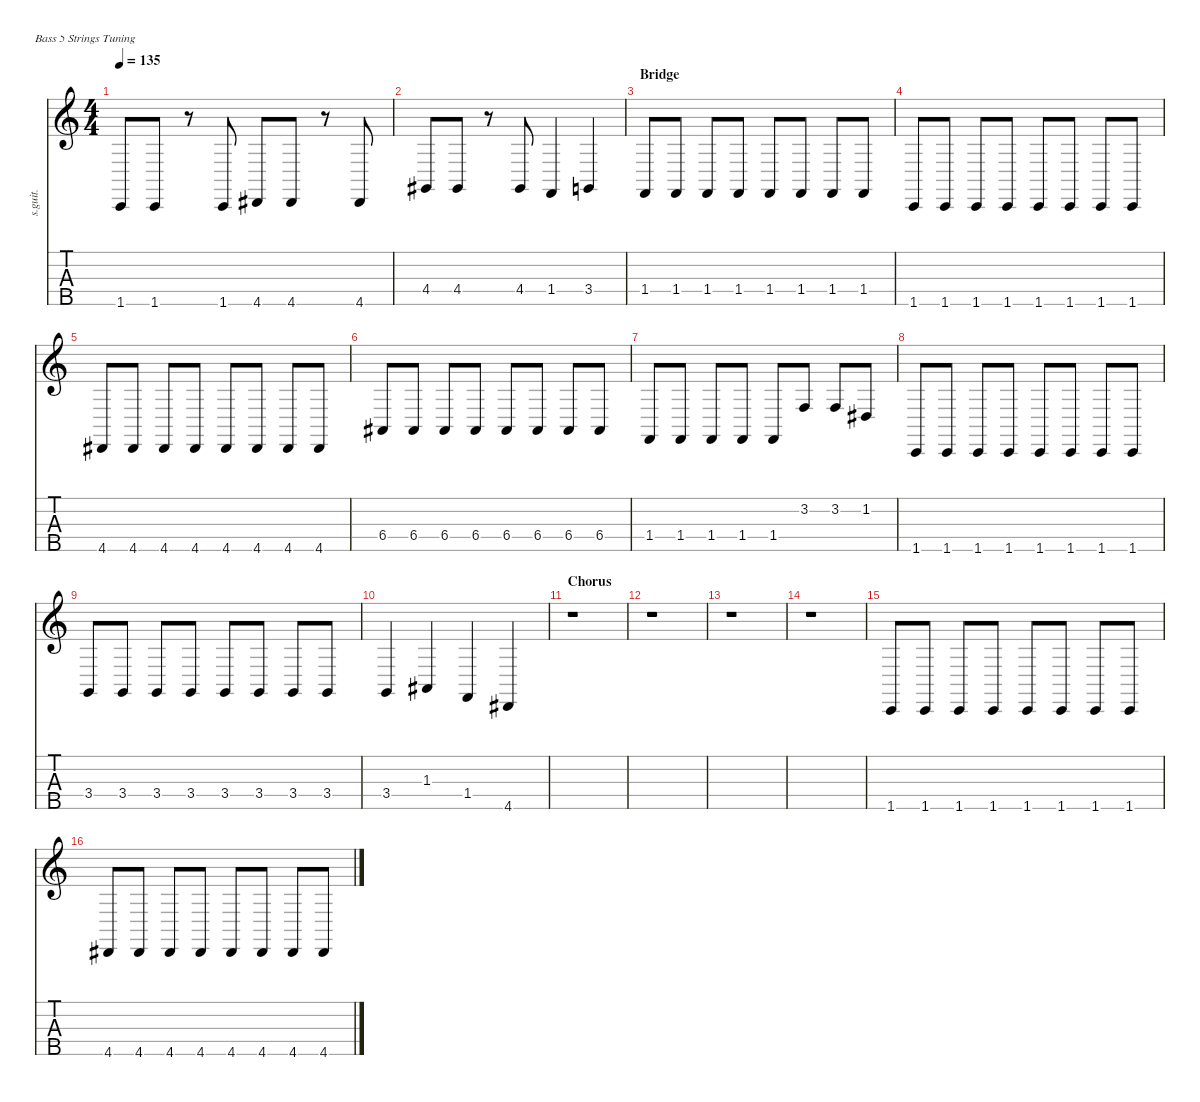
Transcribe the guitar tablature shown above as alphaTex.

\defaultSystemsLayout 4
\hideDynamics
\bracketExtendMode nobrackets
\track ("John Cooper (5-String)" "s.guit.") {instrument electricbassfinger}
\staff {score tabs}
\tuning (G2 D2 A1 E1 B0)
\ts (4 4)
\tempo 135
\clef g2
\ks c
1.5.8{lyrics (0 "") lyrics (1 "") lyrics (2 "") lyrics (3 "") lyrics (4 "") dy f} 1.5.8{lyrics (0 "") lyrics (1 "") lyrics (2 "") lyrics (3 "") lyrics (4 "")} r.8 1.5.8{lyrics (0 "") lyrics (1 "") lyrics (2 "") lyrics (3 "") lyrics (4 "")} 4.5{acc #}.8{lyrics (0 "") lyrics (1 "") lyrics (2 "") lyrics (3 "") lyrics (4 "")} 4.5{acc #}.8{lyrics (0 "") lyrics (1 "") lyrics (2 "") lyrics (3 "") lyrics (4 "")} r.8 4.5{acc #}.8{lyrics (0 "") lyrics (1 "") lyrics (2 "") lyrics (3 "") lyrics (4 "")} |
4.4{acc #}.8{lyrics (0 "") lyrics (1 "") lyrics (2 "") lyrics (3 "") lyrics (4 "")} 4.4{acc #}.8{lyrics (0 "") lyrics (1 "") lyrics (2 "") lyrics (3 "") lyrics (4 "")} r.8 4.4{acc #}.8{lyrics (0 "") lyrics (1 "") lyrics (2 "") lyrics (3 "") lyrics (4 "")} 1.4.4{lyrics (0 "") lyrics (1 "") lyrics (2 "") lyrics (3 "") lyrics (4 "")} 3.4.4{lyrics (0 "") lyrics (1 "") lyrics (2 "") lyrics (3 "") lyrics (4 "")} |
\section ("" "Bridge")
1.4.8{lyrics (0 "") lyrics (1 "") lyrics (2 "") lyrics (3 "") lyrics (4 "")} 1.4.8{lyrics (0 "") lyrics (1 "") lyrics (2 "") lyrics (3 "") lyrics (4 "")} 1.4.8{lyrics (0 "") lyrics (1 "") lyrics (2 "") lyrics (3 "") lyrics (4 "")} 1.4.8{lyrics (0 "") lyrics (1 "") lyrics (2 "") lyrics (3 "") lyrics (4 "")} 1.4.8{lyrics (0 "") lyrics (1 "") lyrics (2 "") lyrics (3 "") lyrics (4 "")} 1.4.8{lyrics (0 "") lyrics (1 "") lyrics (2 "") lyrics (3 "") lyrics (4 "")} 1.4.8{lyrics (0 "") lyrics (1 "") lyrics (2 "") lyrics (3 "") lyrics (4 "")} 1.4.8{lyrics (0 "") lyrics (1 "") lyrics (2 "") lyrics (3 "") lyrics (4 "")} |
1.5.8{lyrics (0 "") lyrics (1 "") lyrics (2 "") lyrics (3 "") lyrics (4 "")} 1.5.8{lyrics (0 "") lyrics (1 "") lyrics (2 "") lyrics (3 "") lyrics (4 "")} 1.5.8{lyrics (0 "") lyrics (1 "") lyrics (2 "") lyrics (3 "") lyrics (4 "")} 1.5.8{lyrics (0 "") lyrics (1 "") lyrics (2 "") lyrics (3 "") lyrics (4 "")} 1.5.8{lyrics (0 "") lyrics (1 "") lyrics (2 "") lyrics (3 "") lyrics (4 "")} 1.5.8{lyrics (0 "") lyrics (1 "") lyrics (2 "") lyrics (3 "") lyrics (4 "")} 1.5.8{lyrics (0 "") lyrics (1 "") lyrics (2 "") lyrics (3 "") lyrics (4 "")} 1.5.8{lyrics (0 "") lyrics (1 "") lyrics (2 "") lyrics (3 "") lyrics (4 "")} |
4.5{acc #}.8{lyrics (0 "") lyrics (1 "") lyrics (2 "") lyrics (3 "") lyrics (4 "")} 4.5{acc #}.8{lyrics (0 "") lyrics (1 "") lyrics (2 "") lyrics (3 "") lyrics (4 "")} 4.5{acc #}.8{lyrics (0 "") lyrics (1 "") lyrics (2 "") lyrics (3 "") lyrics (4 "")} 4.5{acc #}.8{lyrics (0 "") lyrics (1 "") lyrics (2 "") lyrics (3 "") lyrics (4 "")} 4.5{acc #}.8{lyrics (0 "") lyrics (1 "") lyrics (2 "") lyrics (3 "") lyrics (4 "")} 4.5{acc #}.8{lyrics (0 "") lyrics (1 "") lyrics (2 "") lyrics (3 "") lyrics (4 "")} 4.5{acc #}.8{lyrics (0 "") lyrics (1 "") lyrics (2 "") lyrics (3 "") lyrics (4 "")} 4.5{acc #}.8{lyrics (0 "") lyrics (1 "") lyrics (2 "") lyrics (3 "") lyrics (4 "")} |
6.4{acc #}.8{lyrics (0 "") lyrics (1 "") lyrics (2 "") lyrics (3 "") lyrics (4 "")} 6.4{acc #}.8{lyrics (0 "") lyrics (1 "") lyrics (2 "") lyrics (3 "") lyrics (4 "")} 6.4{acc #}.8{lyrics (0 "") lyrics (1 "") lyrics (2 "") lyrics (3 "") lyrics (4 "")} 6.4{acc #}.8{lyrics (0 "") lyrics (1 "") lyrics (2 "") lyrics (3 "") lyrics (4 "")} 6.4{acc #}.8{lyrics (0 "") lyrics (1 "") lyrics (2 "") lyrics (3 "") lyrics (4 "")} 6.4{acc #}.8{lyrics (0 "") lyrics (1 "") lyrics (2 "") lyrics (3 "") lyrics (4 "")} 6.4{acc #}.8{lyrics (0 "") lyrics (1 "") lyrics (2 "") lyrics (3 "") lyrics (4 "")} 6.4{acc #}.8{lyrics (0 "") lyrics (1 "") lyrics (2 "") lyrics (3 "") lyrics (4 "")} |
1.4.8{lyrics (0 "") lyrics (1 "") lyrics (2 "") lyrics (3 "") lyrics (4 "")} 1.4.8{lyrics (0 "") lyrics (1 "") lyrics (2 "") lyrics (3 "") lyrics (4 "")} 1.4.8{lyrics (0 "") lyrics (1 "") lyrics (2 "") lyrics (3 "") lyrics (4 "")} 1.4.8{lyrics (0 "") lyrics (1 "") lyrics (2 "") lyrics (3 "") lyrics (4 "")} 1.4.8{lyrics (0 "") lyrics (1 "") lyrics (2 "") lyrics (3 "") lyrics (4 "")} 3.2.8{lyrics (0 "") lyrics (1 "") lyrics (2 "") lyrics (3 "") lyrics (4 "")} 3.2.8{lyrics (0 "") lyrics (1 "") lyrics (2 "") lyrics (3 "") lyrics (4 "")} 1.2{acc #}.8{lyrics (0 "") lyrics (1 "") lyrics (2 "") lyrics (3 "") lyrics (4 "")} |
1.5.8{lyrics (0 "") lyrics (1 "") lyrics (2 "") lyrics (3 "") lyrics (4 "")} 1.5.8{lyrics (0 "") lyrics (1 "") lyrics (2 "") lyrics (3 "") lyrics (4 "")} 1.5.8{lyrics (0 "") lyrics (1 "") lyrics (2 "") lyrics (3 "") lyrics (4 "")} 1.5.8{lyrics (0 "") lyrics (1 "") lyrics (2 "") lyrics (3 "") lyrics (4 "")} 1.5.8{lyrics (0 "") lyrics (1 "") lyrics (2 "") lyrics (3 "") lyrics (4 "")} 1.5.8{lyrics (0 "") lyrics (1 "") lyrics (2 "") lyrics (3 "") lyrics (4 "")} 1.5.8{lyrics (0 "") lyrics (1 "") lyrics (2 "") lyrics (3 "") lyrics (4 "")} 1.5.8{lyrics (0 "") lyrics (1 "") lyrics (2 "") lyrics (3 "") lyrics (4 "")} |
3.4.8{lyrics (0 "") lyrics (1 "") lyrics (2 "") lyrics (3 "") lyrics (4 "")} 3.4.8{lyrics (0 "") lyrics (1 "") lyrics (2 "") lyrics (3 "") lyrics (4 "")} 3.4.8{lyrics (0 "") lyrics (1 "") lyrics (2 "") lyrics (3 "") lyrics (4 "")} 3.4.8{lyrics (0 "") lyrics (1 "") lyrics (2 "") lyrics (3 "") lyrics (4 "")} 3.4.8{lyrics (0 "") lyrics (1 "") lyrics (2 "") lyrics (3 "") lyrics (4 "")} 3.4.8{lyrics (0 "") lyrics (1 "") lyrics (2 "") lyrics (3 "") lyrics (4 "")} 3.4.8{lyrics (0 "") lyrics (1 "") lyrics (2 "") lyrics (3 "") lyrics (4 "")} 3.4.8{lyrics (0 "") lyrics (1 "") lyrics (2 "") lyrics (3 "") lyrics (4 "")} |
3.4.4{lyrics (0 "") lyrics (1 "") lyrics (2 "") lyrics (3 "") lyrics (4 "")} 1.3{acc #}.4{lyrics (0 "") lyrics (1 "") lyrics (2 "") lyrics (3 "") lyrics (4 "")} 1.4.4{lyrics (0 "") lyrics (1 "") lyrics (2 "") lyrics (3 "") lyrics (4 "")} 4.5{acc #}.4{lyrics (0 "") lyrics (1 "") lyrics (2 "") lyrics (3 "") lyrics (4 "")} |
\section ("" "Chorus")
r.1 |
r.1 |
r.1 |
r.1 |
1.5.8{lyrics (0 "") lyrics (1 "") lyrics (2 "") lyrics (3 "") lyrics (4 "")} 1.5.8{lyrics (0 "") lyrics (1 "") lyrics (2 "") lyrics (3 "") lyrics (4 "")} 1.5.8{lyrics (0 "") lyrics (1 "") lyrics (2 "") lyrics (3 "") lyrics (4 "")} 1.5.8{lyrics (0 "") lyrics (1 "") lyrics (2 "") lyrics (3 "") lyrics (4 "")} 1.5.8{lyrics (0 "") lyrics (1 "") lyrics (2 "") lyrics (3 "") lyrics (4 "")} 1.5.8{lyrics (0 "") lyrics (1 "") lyrics (2 "") lyrics (3 "") lyrics (4 "")} 1.5.8{lyrics (0 "") lyrics (1 "") lyrics (2 "") lyrics (3 "") lyrics (4 "")} 1.5.8{lyrics (0 "") lyrics (1 "") lyrics (2 "") lyrics (3 "") lyrics (4 "")} |
4.5{acc #}.8{lyrics (0 "") lyrics (1 "") lyrics (2 "") lyrics (3 "") lyrics (4 "")} 4.5{acc #}.8{lyrics (0 "") lyrics (1 "") lyrics (2 "") lyrics (3 "") lyrics (4 "")} 4.5{acc #}.8{lyrics (0 "") lyrics (1 "") lyrics (2 "") lyrics (3 "") lyrics (4 "")} 4.5{acc #}.8{lyrics (0 "") lyrics (1 "") lyrics (2 "") lyrics (3 "") lyrics (4 "")} 4.5{acc #}.8{lyrics (0 "") lyrics (1 "") lyrics (2 "") lyrics (3 "") lyrics (4 "")} 4.5{acc #}.8{lyrics (0 "") lyrics (1 "") lyrics (2 "") lyrics (3 "") lyrics (4 "")} 4.5{acc #}.8{lyrics (0 "") lyrics (1 "") lyrics (2 "") lyrics (3 "") lyrics (4 "")} 4.5{acc #}.8{lyrics (0 "") lyrics (1 "") lyrics (2 "") lyrics (3 "") lyrics (4 "")}
